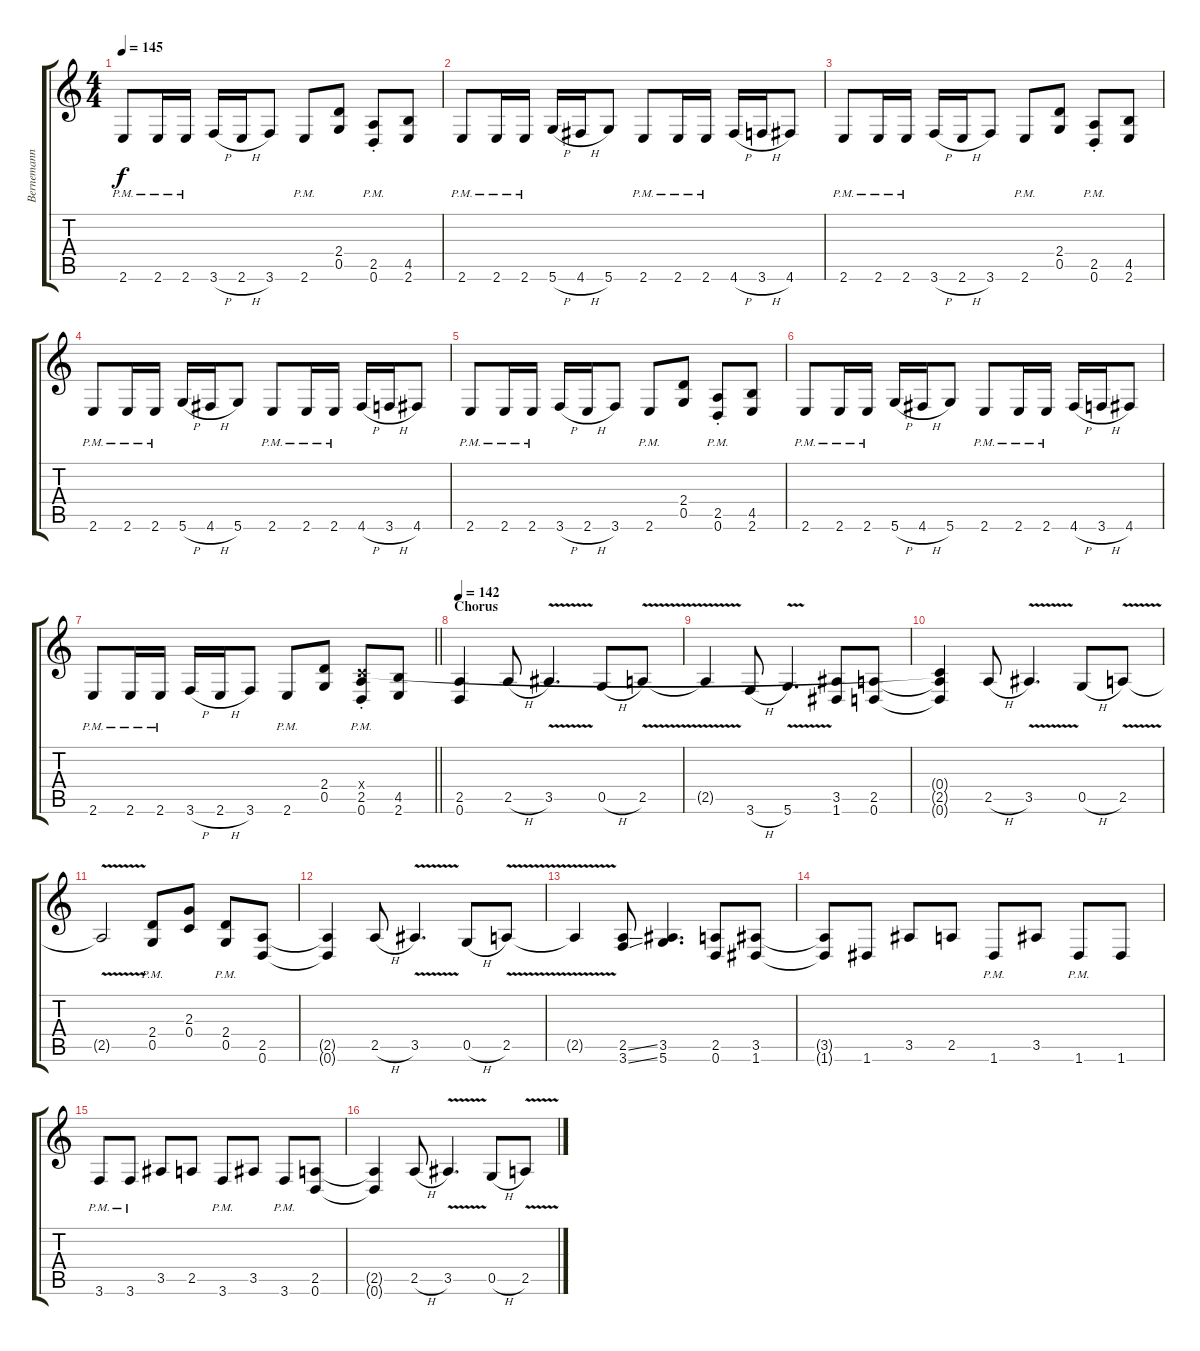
\track ("Bernemann R" "Bernemann ") {instrument distortionguitar}
\staff {score tabs}
\tuning (D4 A3 F3 C3 G2 D2) {hide}
\ts (4 4)
\tempo 145
\clef g2
\ks c
2.6{pm}.8{dy f} 2.6{pm}.16 2.6{pm}.16 3.6{h}.16 2.6{h}.16 3.6.8 2.6{pm}.8 (2.4 0.5).8 (2.5{pm st} 0.6{pm st}).8 (4.5 2.6).8 |
2.6{pm}.8 2.6{pm}.16 2.6{pm}.16 5.6{h}.16 4.6{h}.16 5.6.8 2.6{pm}.8 2.6{pm}.16 2.6{pm}.16 4.6{h}.16 3.6{h}.16 4.6.8 |
2.6{pm}.8 2.6{pm}.16 2.6{pm}.16 3.6{h}.16 2.6{h}.16 3.6.8 2.6{pm}.8 (2.4 0.5).8 (2.5{pm st} 0.6{pm st}).8 (4.5 2.6).8 |
2.6{pm}.8 2.6{pm}.16 2.6{pm}.16 5.6{h}.16 4.6{h}.16 5.6.8 2.6{pm}.8 2.6{pm}.16 2.6{pm}.16 4.6{h}.16 3.6{h}.16 4.6.8 |
2.6{pm}.8 2.6{pm}.16 2.6{pm}.16 3.6{h}.16 2.6{h}.16 3.6.8 2.6{pm}.8 (2.4 0.5).8 (2.5{pm st} 0.6{pm st}).8 (4.5 2.6).8 |
2.6{pm}.8 2.6{pm}.16 2.6{pm}.16 5.6{h}.16 4.6{h}.16 5.6.8 2.6{pm}.8 2.6{pm}.16 2.6{pm}.16 4.6{h}.16 3.6{h}.16 4.6.8 |
\barLineRight lightlight
2.6{pm}.8 2.6{pm}.16 2.6{pm}.16 3.6{h}.16 2.6{h}.16 3.6.8 2.6{pm}.8 (2.4 0.5).8 (0.4{x} 2.5{pm st} 0.6{pm st}).8 (4.5 2.6).8 |
\section ("" "Chorus")
\tempo 130
\tempo 142
(2.5 0.6).4 2.5{h}.8 3.5{v}.4{d} 0.5{h}.8 2.5{v}.8 |
2.5{t}.4 3.6{h}.8 5.6{v}.4{d} (3.5 1.6).8 (2.5 0.6).8 |
(0.4{t} 2.5{t} 0.6{t}).4 2.5{h}.8 3.5{v}.4{d} 0.5{h}.8 2.5{v}.8 |
2.5{t}.2 (2.4{pm} 0.5{pm}).8 (2.3 0.4).8 (2.4{pm} 0.5{pm}).8 (2.5 0.6).8 |
(2.5{t} 0.6{t}).4 2.5{h}.8 3.5{v}.4{d} 0.5{h}.8 2.5{v}.8 |
2.5{t}.4 (2.5{ss} 3.6{ss}).8 (3.5 5.6).4{d} (2.5 0.6).8 (3.5 1.6).8 |
(3.5{t} 1.6{t}).8 1.6.8 3.5.8 2.5.8 1.6{pm}.8 3.5.8 1.6{pm}.8 1.6.8 |
3.6{pm}.8 3.6{pm}.8 3.5.8 2.5.8 3.6{pm}.8 3.5.8 3.6{pm}.8 (2.5 0.6).8 |
(2.5{t} 0.6{t}).4 2.5{h}.8 3.5{v}.4{d} 0.5{h}.8 2.5{v}.8
